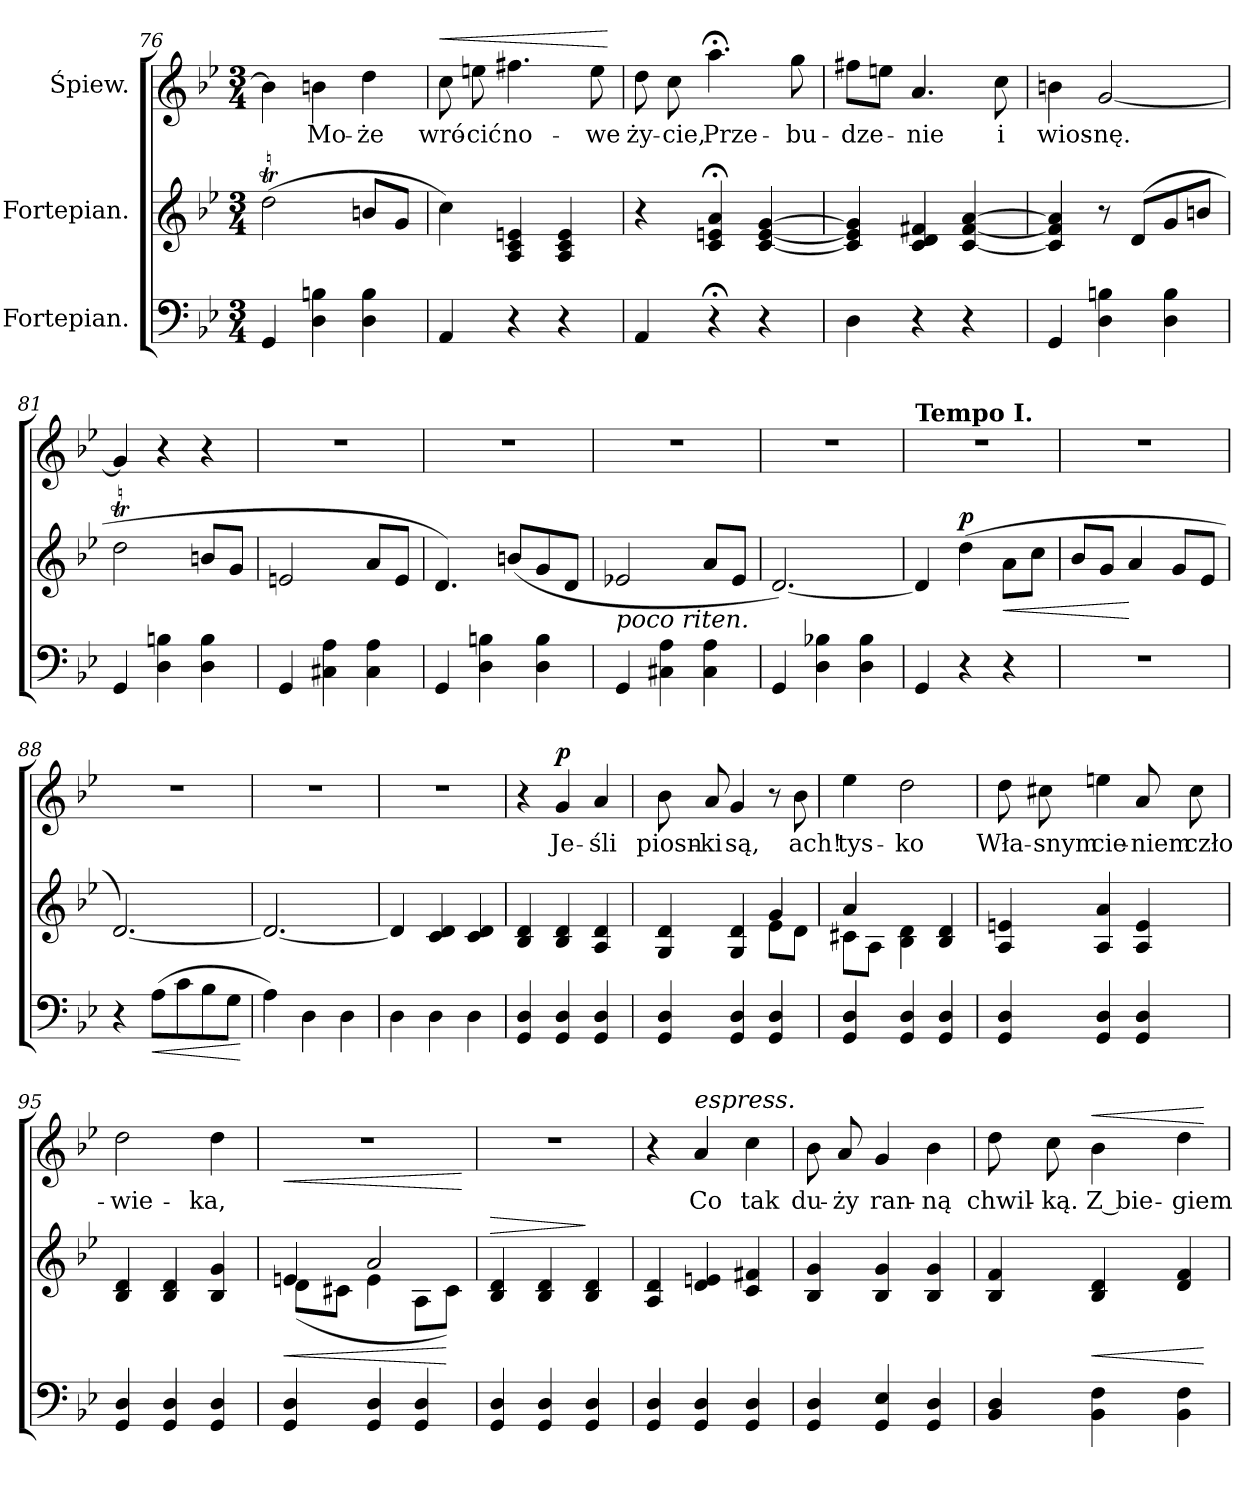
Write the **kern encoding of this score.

**kern	**dynam	**kern	**dynam	**kern	**text	**dynam
*part3	*part3	*part2	*part2	*part1	*part1	*part1
*staff3	*staff3	*staff2	*staff2	*staff1	*staff1	*staff1
*I"Fortepian.	*	*I"Fortepian.	*	*I"Śpiew.	*	*
*clefF4	*	*clefG2	*	*clefG2	*	*
*k[b-e-]	*	*k[b-e-]	*	*k[b-e-]	*	*
*g:	*	*g:	*	*g:	*	*
*M3/4	*	*M3/4	*	*M3/4	*	*
=76	=76	=76	=76	=76	=76	=76
4GG/	.	(<2ddT\	.	4bn\]	.	.
4D\ 4Bn\	.	.	.	4b\	Mo-	.
4D\ 4B\	.	8bn/L	.	4dd\	-że	.
.	.	8g/J	.	.	.	.
=77	=77	=77	=77	=77	=77	=77
!	!	!	!	!	!	!LO:HP:a
4AA/	.	4cc\)	.	8cc\	wró-	<
.	.	.	.	8een\	-cić	.
4r	.	4A/ 4c/ 4en/	.	4.ff#X\	no-	.
4r	.	4A/ 4c/ 4e/	.	.	.	.
.	.	.	.	8ee\	-we	.
.	.	.	.	.	.	[
=78	=78	=78	=78	=78	=78	=78
4AA/	.	4r	.	8dd\	ży-	.
.	.	.	.	8cc\	-cie,	.
4r;<	.	4c;</ 4en;</ 4a;</	.	4.aa;<\	Prze-	.
4r	.	[4c/ [4e/ [4g/	.	.	.	.
.	.	.	.	8gg\	-bu-	.
=79	=79	=79	=79	=79	=79	=79
4D\	.	4c]/ 4e]/ 4g]/	.	8ff#X\L	-dze-	.
.	.	.	.	8een\J	.	.
4r	.	4c/ 4d/ 4f#X/	.	4.a/	-nie	.
4r	.	[4c/ [4f#/ [4a/	.	.	.	.
.	.	.	.	8cc\	i	.
=80	=80	=80	=80	=80	=80	=80
4GG/	.	4c]/ 4f#]/ 4a]/	.	4bn\	wios-	.
4D\ 4Bn\	.	8r	.	[2g/	-nę.	.
.	.	(<8d/L	.	.	.	.
4D\ 4B\	.	8g/	.	.	.	.
.	.	8bn/J	.	.	.	.
=81	=81	=81	=81	=81	=81	=81
4GG/	.	2ddT\	.	4g/]	.	.
4D\ 4Bn\	.	.	.	4r	.	.
4D\ 4B\	.	8bn/L	.	4r	.	.
.	.	8g/J	.	.	.	.
=82	=82	=82	=82	=82	=82	=82
4GG/	.	2en/	.	2.r	.	.
4C#X\ 4A\	.	.	.	.	.	.
4C#\ 4A\	.	8a/L	.	.	.	.
.	.	8e/J	.	.	.	.
=83	=83	=83	=83	=83	=83	=83
4GG/	.	4.d/)	.	2.r	.	.
4D\ 4Bn\	.	.	.	.	.	.
.	.	(>8bn/L	.	.	.	.
4D\ 4B\	.	8g/	.	.	.	.
.	.	8d/J	.	.	.	.
=84	=84	=84	=84	=84	=84	=84
!	!	!LO:TX:b:i:t=poco riten.	!	!	!	!
4GG/	.	2e-X/	.	2.r	.	.
4C#X\ 4A\	.	.	.	.	.	.
4C#\ 4A\	.	8a/L	.	.	.	.
.	.	8e-/J	.	.	.	.
=85	=85	=85	=85	=85	=85	=85
4GG/	.	[2.d/)	.	2.r	.	.
4D\ 4B-X\	.	.	.	.	.	.
4D\ 4B-\	.	.	.	.	.	.
=86	=86	=86	=86	=86	=86	=86
!	!	!	!	!LO:TX:a:B:t=Tempo I.	!	!
4GG/	.	4d/]	.	2.r	.	.
!	!	!	!LO:DY:a	!	!	!
4r	.	(4dd\	p	.	.	.
!	!	!	!LO:HP:b	!	!	!
4r	.	8a\L	<	.	.	.
.	.	8cc\J	.	.	.	.
=87	=87	=87	=87	=87	=87	=87
2.r	.	8b-/L	.	2.r	.	.
.	.	8g/J	.	.	.	.
.	.	4a/	[	.	.	.
.	.	8g/L	.	.	.	.
.	.	8e-/J	.	.	.	.
=88	=88	=88	=88	=88	=88	=88
4r	.	[2.d/)	.	2.r	.	.
!	!LO:HP:b	!	!	!	!	!
(8A\L	<	.	.	.	.	.
8c\	.	.	.	.	.	.
8B-\	.	.	.	.	.	.
8G\J	.	.	.	.	.	.
.	[	.	.	.	.	.
=89	=89	=89	=89	=89	=89	=89
4A\)	.	2.d/_	.	2.r	.	.
4D\	.	.	.	.	.	.
4D\	.	.	.	.	.	.
=90	=90	=90	=90	=90	=90	=90
4D\	.	4d/]	.	2.r	.	.
4D\	.	4c/ 4d/	.	.	.	.
4D\	.	4c/ 4d/	.	.	.	.
=91	=91	=91	=91	=91	=91	=91
4GG/ 4D/	.	4B-/ 4d/	.	4r	.	.
!	!	!	!	!	!	!LO:DY:a
4GG/ 4D/	.	4B-/ 4d/	.	4g/	Je-	p
4GG/ 4D/	.	4A/ 4d/	.	4a/	-śli	.
=92	=92	=92	=92	=92	=92	=92
*	*	*^	*	*	*	*
4GG/ 4D/	.	4G/ 4d/	4G/yy	.	8b-\	piosn-	.
.	.	.	.	.	8a/	-ki	.
4GG/ 4D/	.	4G/ 4d/	4G/yy	.	4g/	są,	.
4GG/ 4D/	.	4g/	8e-\L	.	8r	.	.
.	.	.	8d\J	.	8b-\	ach!	.
=93	=93	=93	=93	=93	=93	=93	=93
4GG/ 4D/	.	4a/	8c#X\L	.	4ee-\	tys-	.
.	.	.	8A\J	.	.	.	.
4GG/ 4D/	.	4B-\ 4d\	4B-\yy	.	2dd\	-ko	.
4GG/ 4D/	.	4B-/ 4d/	4B-/yy	.	.	.	.
*	*	*v	*v	*	*	*	*
=94	=94	=94	=94	=94	=94	=94
4GG/ 4D/	.	4A/ 4en/	.	8dd\	Wła-	.
.	.	.	.	8cc#X\	-snym	.
4GG/ 4D/	.	4A/ 4a/	.	4een\	cie-	.
4GG/ 4D/	.	4A/ 4e/	.	8a/	-niem	.
.	.	.	.	8cc#\	czło-	.
=95	=95	=95	=95	=95	=95	=95
4GG/ 4D/	.	4B-/ 4d/	.	2dd\	-wie-	.
4GG/ 4D/	.	4B-/ 4d/	.	.	.	.
4GG/ 4D/	.	4B-/ 4g/	.	4dd\	-ka,	.
=96	=96	=96	=96	=96	=96	=96
*	*	*^	*	*	*	*
!	!	!	!	!LO:HP:b	!	!	!LO:HP:b
4GG/ 4D/	.	4en/	(8d\L	<	2.r	.	<
.	.	.	8c#X\J	.	.	.	.
4GG/ 4D/	.	2a/	4e\	.	.	.	.
4GG/ 4D/	.	.	8A\L	.	.	.	.
.	.	.	8c#\J)	[	.	.	.
*	*	*v	*v	*	*	*	*
.	.	.	.	.	.	[
=97	=97	=97	=97	=97	=97	=97
!	!	!	!LO:HP:a	!	!	!
4GG/ 4D/	.	4B-/ 4d/	>	2.r	.	.
4GG/ 4D/	.	4B-/ 4d/	.	.	.	.
4GG/ 4D/	.	4B-/ 4d/	]	.	.	.
=98	=98	=98	=98	=98	=98	=98
4GG/ 4D/	.	4A/ 4d/	.	4r	.	.
!	!	!	!	!LO:TX:a:i:t=espress.	!	!
4GG/ 4D/	.	4d/ 4en/	.	4a/	Co	.
4GG/ 4D/	.	4c/ 4f#X/	.	4cc\	tak	.
=99	=99	=99	=99	=99	=99	=99
4GG/ 4D/	.	4B-/ 4g/	.	8b-\	du-	.
.	.	.	.	8a/	-ży	.
4GG/ 4E-/	.	4B-/ 4g/	.	4g/	ran-	.
4GG/ 4D/	.	4B-/ 4g/	.	4b-\	-ną	.
=100	=100	=100	=100	=100	=100	=100
4BB-/ 4D/	.	4B-/ 4f/	.	8dd\	chwil-	.
.	.	.	.	8cc\	-ką.	.
!	!	!	!LO:HP:b	!	!	!LO:HP:a
4BB-\ 4F\	.	4B-/ 4d/	<	4b-\	Z bie-	<
4BB-\ 4F\	.	4d/ 4f/	.	4dd\	-giem	.
.	.	.	[	.	.	[
=	=	=	=	=	=	=
*-	*-	*-	*-	*-	*-	*-
